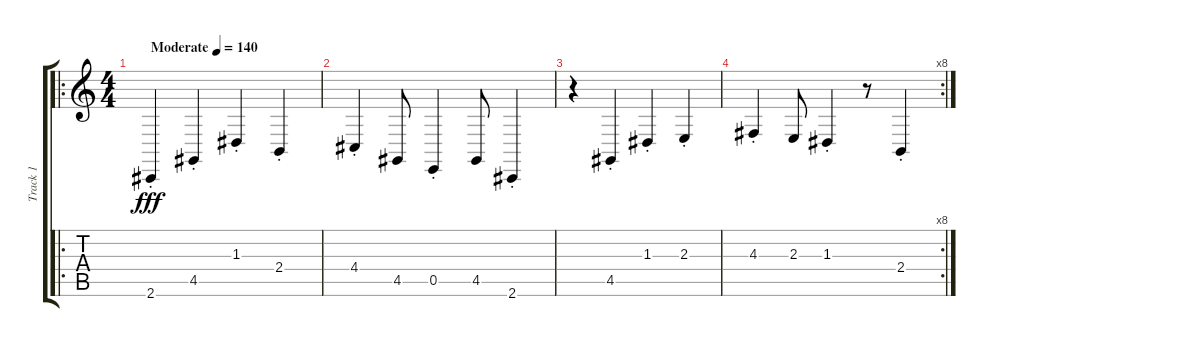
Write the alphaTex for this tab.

\track ("Track 1" "Track 1") {instrument lead2sawtooth}
\staff {score tabs}
\tuning (B3 Gb3 D3 A2 E2 B1) {hide}
\ro
\ts (4 4)
\tempo (140 "Moderate")
\clef g2
\ks c
2.6{st}.4{dy fff instrument lead2sawtooth} 4.5{st}.4 1.3{st}.4 2.4{st}.4 |
4.4{st}.4 4.5.8 0.5{st}.4 4.5.8 2.6{st}.4 |
r.4 4.5{st}.4 1.3{st}.4 2.3{st}.4 |
\rc 8
4.3{st}.4 2.3.8 1.3{st}.4 r.8 2.4{st}.4
